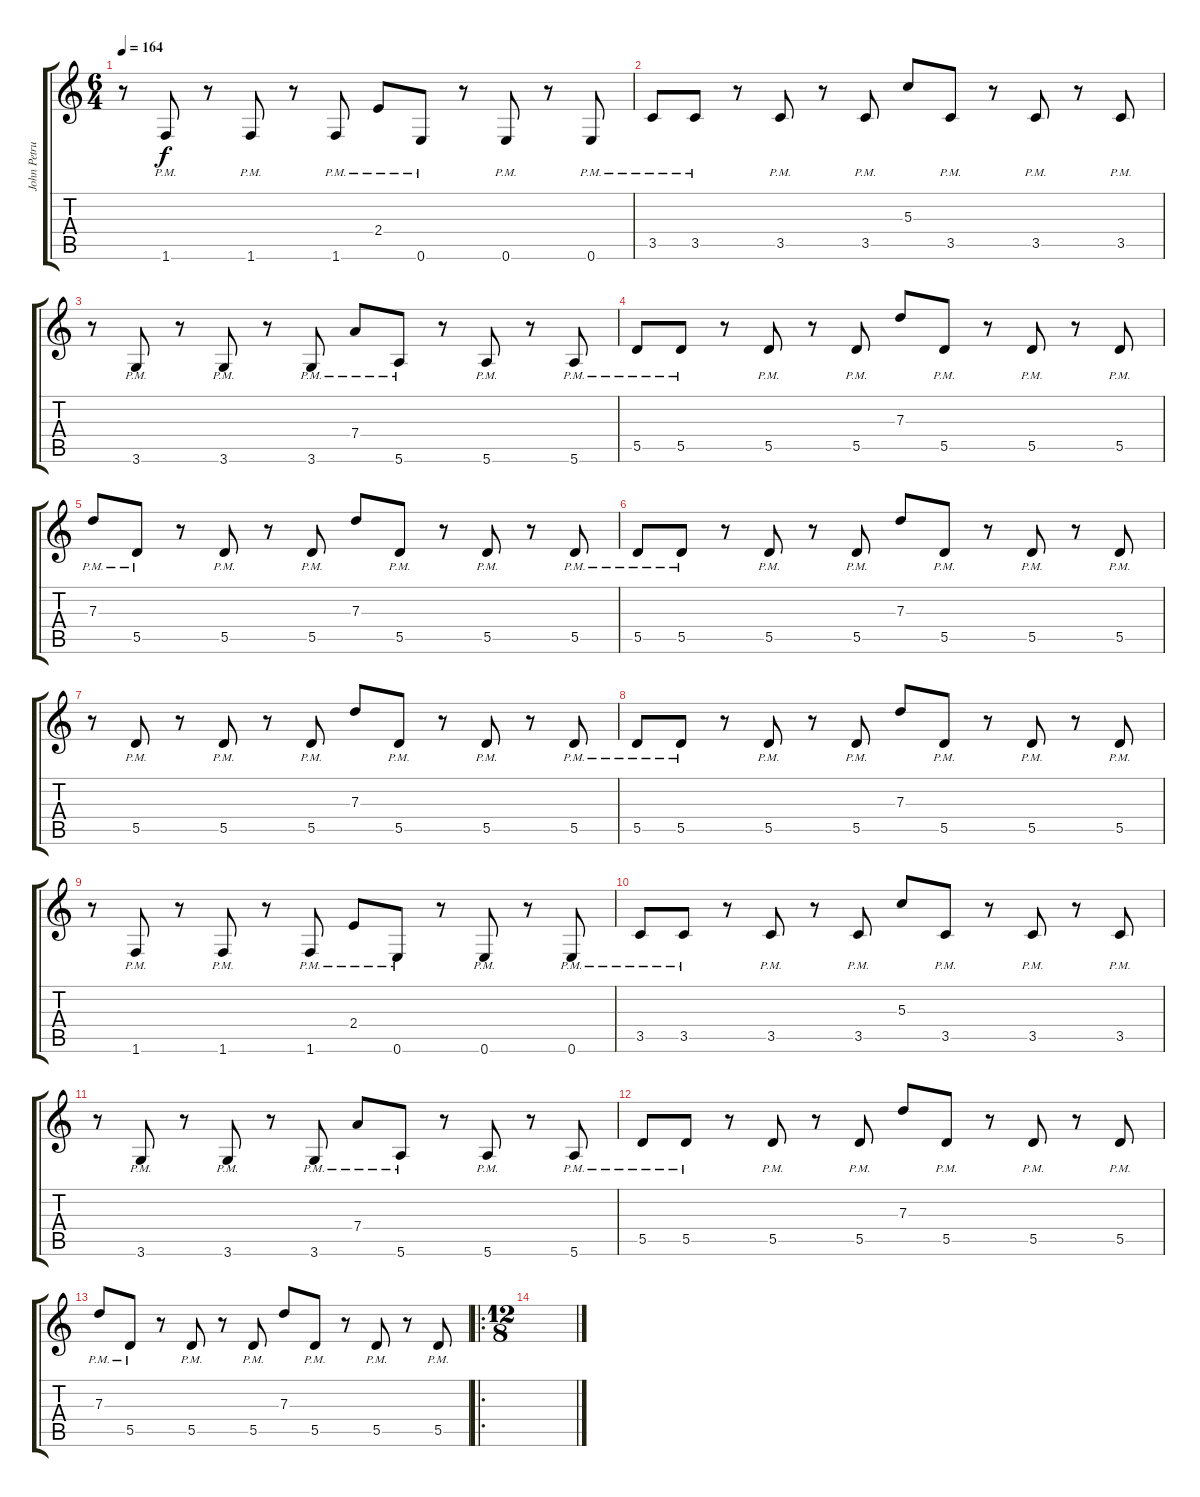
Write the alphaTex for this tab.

\track ("John Petrucci 2" "John Petru") {instrument distortionguitar}
\staff {score tabs}
\tuning (E4 B3 G3 D3 A2 E2) {hide}
\ts (6 4)
\tempo 164
\clef g2
\ks c
r.8{dy f} 1.6{pm}.8 r.8 1.6{pm}.8 r.8 1.6{pm}.8 2.4{pm}.8 0.6{pm}.8 r.8 0.6{pm}.8 r.8 0.6{pm}.8 |
3.5{pm}.8 3.5{pm}.8 r.8 3.5{pm}.8 r.8 3.5{pm}.8 5.3.8 3.5{pm}.8 r.8 3.5{pm}.8 r.8 3.5{pm}.8 |
r.8 3.6{pm}.8 r.8 3.6{pm}.8 r.8 3.6{pm}.8 7.4{pm}.8 5.6{pm}.8 r.8 5.6{pm}.8 r.8 5.6{pm}.8 |
5.5{pm}.8 5.5{pm}.8 r.8 5.5{pm}.8 r.8 5.5{pm}.8 7.3.8 5.5{pm}.8 r.8 5.5{pm}.8 r.8 5.5{pm}.8 |
7.3{pm}.8 5.5{pm}.8 r.8 5.5{pm}.8 r.8 5.5{pm}.8 7.3.8 5.5{pm}.8 r.8 5.5{pm}.8 r.8 5.5{pm}.8 |
5.5{pm}.8 5.5{pm}.8 r.8 5.5{pm}.8 r.8 5.5{pm}.8 7.3.8 5.5{pm}.8 r.8 5.5{pm}.8 r.8 5.5{pm}.8 |
r.8 5.5{pm}.8 r.8 5.5{pm}.8 r.8 5.5{pm}.8 7.3.8 5.5{pm}.8 r.8 5.5{pm}.8 r.8 5.5{pm}.8 |
5.5{pm}.8 5.5{pm}.8 r.8 5.5{pm}.8 r.8 5.5{pm}.8 7.3.8 5.5{pm}.8 r.8 5.5{pm}.8 r.8 5.5{pm}.8 |
r.8 1.6{pm}.8 r.8 1.6{pm}.8 r.8 1.6{pm}.8 2.4{pm}.8 0.6{pm}.8 r.8 0.6{pm}.8 r.8 0.6{pm}.8 |
3.5{pm}.8 3.5{pm}.8 r.8 3.5{pm}.8 r.8 3.5{pm}.8 5.3.8 3.5{pm}.8 r.8 3.5{pm}.8 r.8 3.5{pm}.8 |
r.8 3.6{pm}.8 r.8 3.6{pm}.8 r.8 3.6{pm}.8 7.4{pm}.8 5.6{pm}.8 r.8 5.6{pm}.8 r.8 5.6{pm}.8 |
5.5{pm}.8 5.5{pm}.8 r.8 5.5{pm}.8 r.8 5.5{pm}.8 7.3.8 5.5{pm}.8 r.8 5.5{pm}.8 r.8 5.5{pm}.8 |
7.3{pm}.8 5.5{pm}.8 r.8 5.5{pm}.8 r.8 5.5{pm}.8 7.3.8 5.5{pm}.8 r.8 5.5{pm}.8 r.8 5.5{pm}.8 |
\ro
\ts (12 8)
